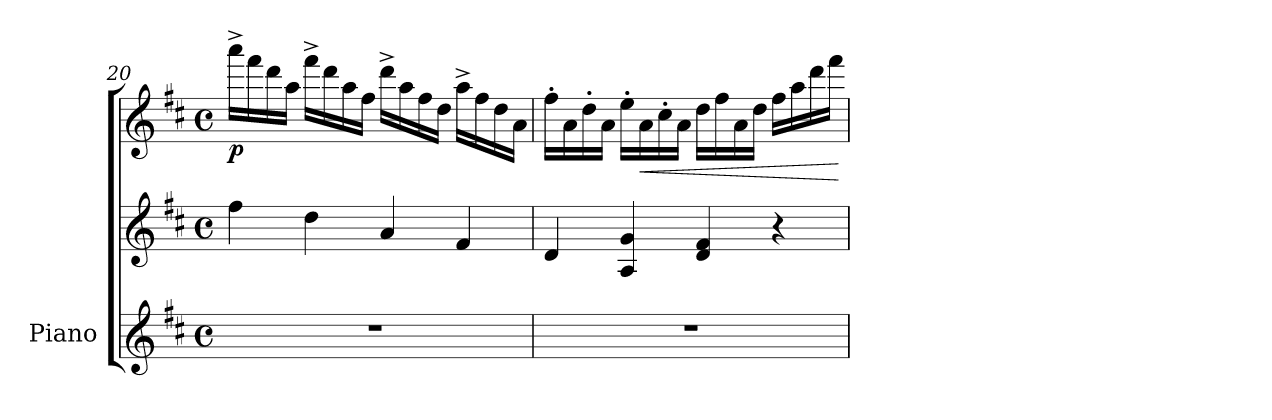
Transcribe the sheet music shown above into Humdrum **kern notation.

**kern	**kern	**kern	**dynam
*part1	*part1	*part1	*part1
*staff3	*staff2	*staff1	*staff1/2/3
*I"Piano	*	*	*
*I'Pno	*	*	*
*clefG2	*clefG2	*clefG2	*
*k[f#c#]	*k[f#c#]	*k[f#c#]	*
*M4/4	*M4/4	*M4/4	*
*met(c)	*met(c)	*met(c)	*
=20	=20	=20	=20
!	!	!	!LO:DY:b
1r	4ff#\	16aaa^\LL	p
.	.	16fff#\	.
.	.	16ddd\	.
.	.	16aa\JJ	.
.	4dd\	16fff#^\LL	.
.	.	16ddd\	.
.	.	16aa\	.
.	.	16ff#\JJ	.
.	4a/	16ddd^\LL	.
.	.	16aa\	.
.	.	16ff#\	.
.	.	16dd\JJ	.
.	4f#/	16aa^\LL	.
.	.	16ff#\	.
.	.	16dd\	.
.	.	16a\JJ	.
!!LO:LB:g=z
=21	=21	=21	=21
1r	4d/	16ff#'\LL	.
.	.	16a\	.
.	.	16dd'\	.
.	.	16a\JJ	.
.	4A/ 4g/	16ee'\LL	.
!	!	!	!LO:HP:b
.	.	16a\	<
.	.	16cc#'\	.
.	.	16a\JJ	.
.	4d/ 4f#/	16dd\LL	.
.	.	16ff#\	.
.	.	16a\	.
.	.	16dd\JJ	.
.	4r	16ff#\LL	.
.	.	16aa\	.
.	.	16ddd\	.
.	.	16fff#\JJ	.
.	.	.	[
=	=	=	=
*-	*-	*-	*-
